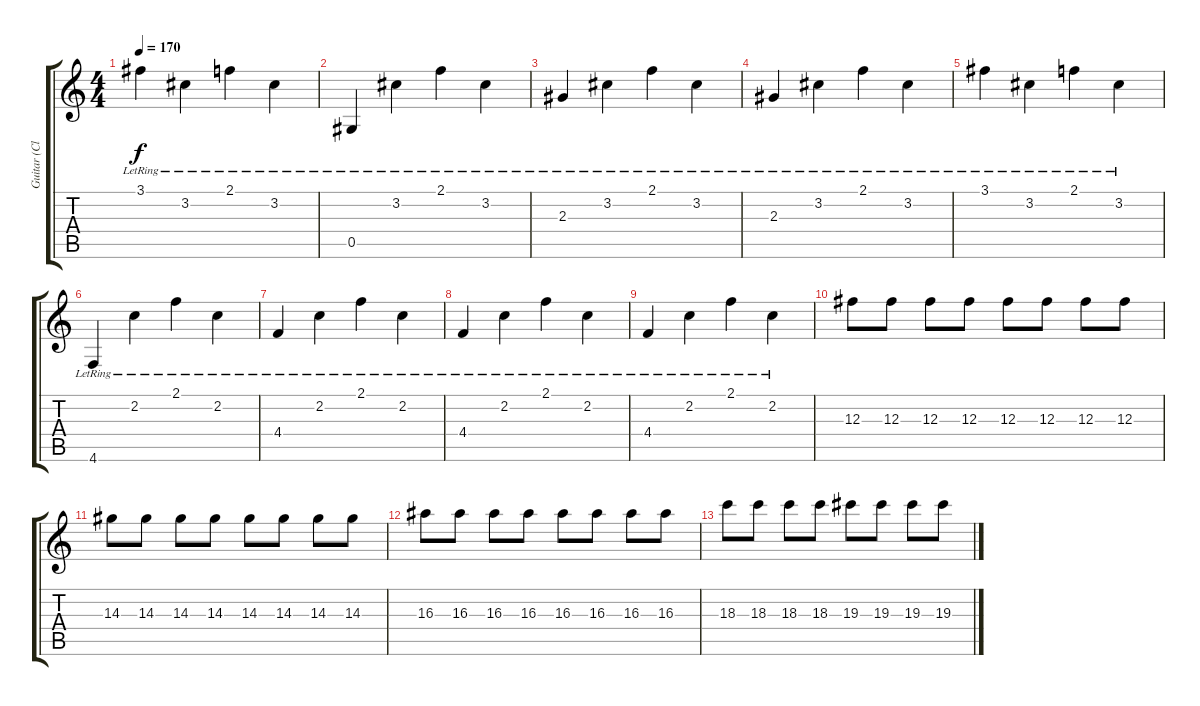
\track ("Guitar (Clean)" "Guitar (Cl") {instrument electricguitarclean}
\staff {score tabs}
\tuning (Eb4 Bb3 Gb3 Db3 Ab2 Db2) {hide}
\ts (4 4)
\tempo 170
\clef g2
\ks c
3.1{lr}.4{dy f} 3.2{lr}.4 2.1{lr}.4 3.2{lr}.4 |
0.5{lr}.4 3.2{lr}.4 2.1{lr}.4 3.2{lr}.4 |
2.3{lr}.4 3.2{lr}.4 2.1{lr}.4 3.2{lr}.4 |
2.3{lr}.4 3.2{lr}.4 2.1{lr}.4 3.2{lr}.4 |
3.1{lr}.4 3.2{lr}.4 2.1{lr}.4 3.2{lr}.4 |
4.6{lr}.4 2.2{lr}.4 2.1{lr}.4 2.2{lr}.4 |
4.4{lr}.4 2.2{lr}.4 2.1{lr}.4 2.2{lr}.4 |
4.4{lr}.4 2.2{lr}.4 2.1{lr}.4 2.2{lr}.4 |
4.4{lr}.4 2.2{lr}.4 2.1{lr}.4 2.2{lr}.4 |
12.3.8 12.3.8 12.3.8 12.3.8 12.3.8 12.3.8 12.3.8 12.3.8 |
14.3.8 14.3.8 14.3.8 14.3.8 14.3.8 14.3.8 14.3.8 14.3.8 |
16.3.8 16.3.8 16.3.8 16.3.8 16.3.8 16.3.8 16.3.8 16.3.8 |
18.3.8 18.3.8 18.3.8 18.3.8 19.3.8 19.3.8 19.3.8 19.3.8
